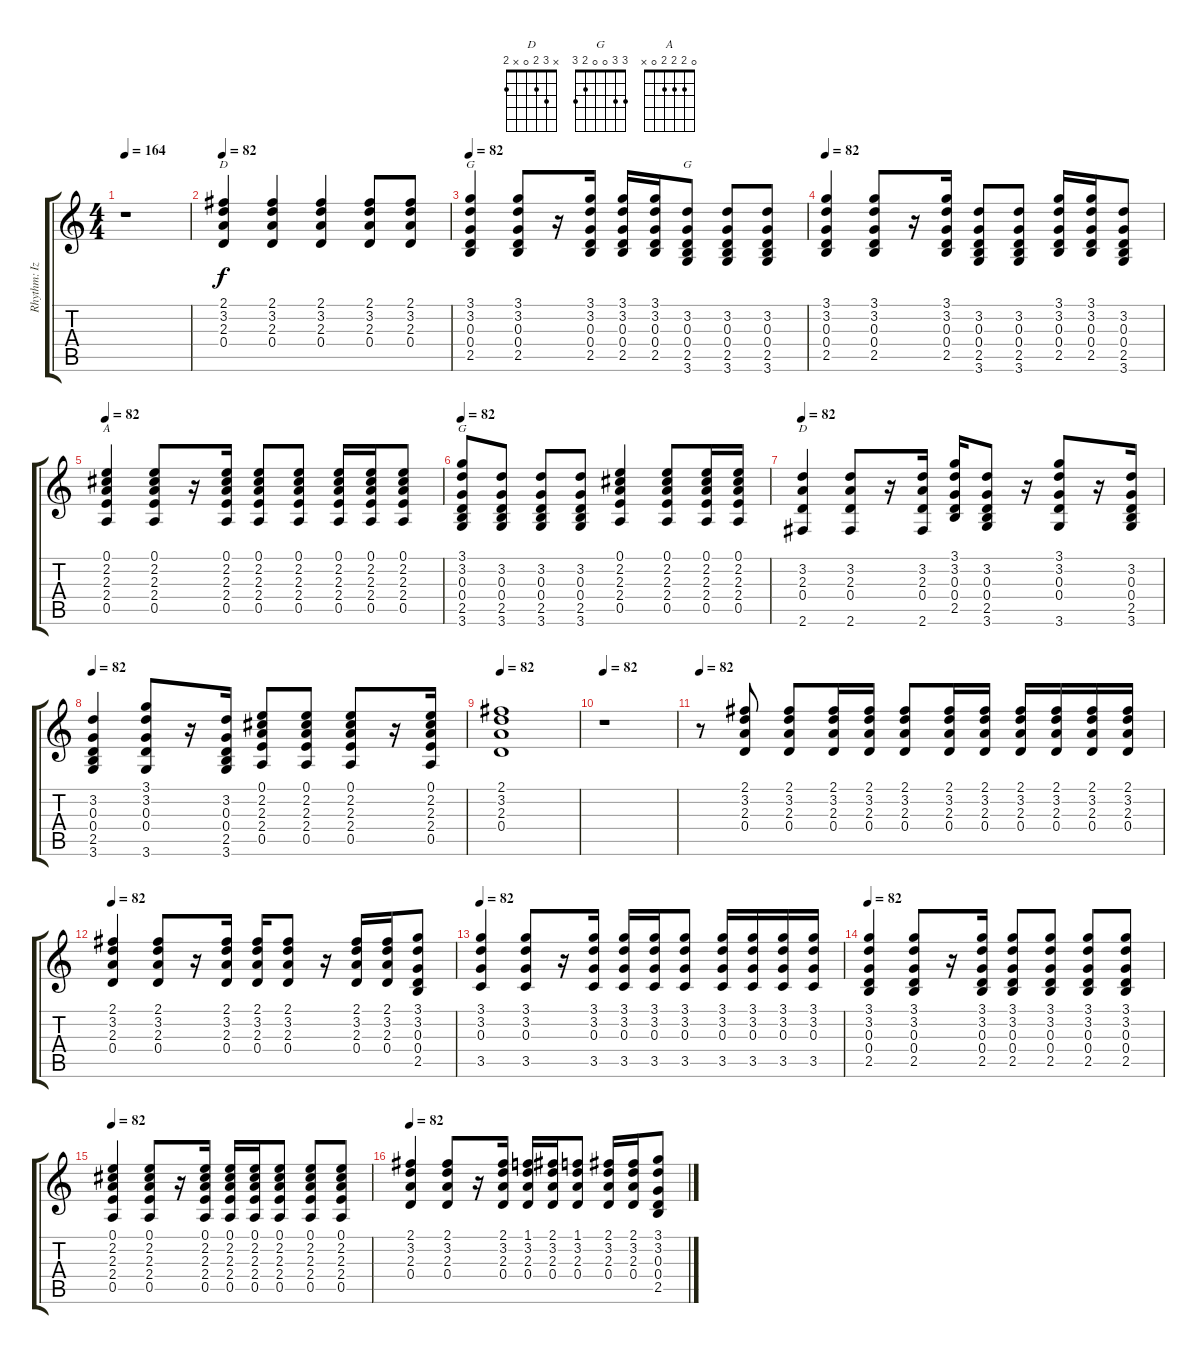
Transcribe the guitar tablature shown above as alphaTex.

\track ("Rhythm: Izzy" "Rhythm: Iz") {instrument acousticguitarsteel}
\staff {score tabs}
\tuning (E4 B3 G3 D3 A2 E2) {hide}
\chord ("D" 2 3 2 0 x x)
\chord ("G" 3 3 0 0 2 x)
\chord ("G" x 3 0 0 2 3)
\chord ("A" 0 2 2 2 0 x)
\chord ("G" 3 3 0 0 2 3)
\chord ("D" x 3 2 0 x 2)
\ts (4 4)
\tempo 164
\tempo 82
\tempo 164
\clef g2
\ks c
r.1{dy f instrument acousticguitarsteel} |
\tempo 82
(2.1 3.2 2.3 0.4).4{ch "D"} (2.1 3.2 2.3 0.4).4 (2.1 3.2 2.3 0.4).4 (2.1 3.2 2.3 0.4).8 (2.1 3.2 2.3 0.4).8 |
\tempo 82
(3.1 3.2 0.3 0.4 2.5).4{ch "G"} (3.1 3.2 0.3 0.4 2.5).8 r.16 (3.1 3.2 0.3 0.4 2.5).16 (3.1 3.2 0.3 0.4 2.5).16 (3.1 3.2 0.3 0.4 2.5).16 (3.2 0.3 0.4 2.5 3.6).8{ch "G"} (3.2 0.3 0.4 2.5 3.6).8 (3.2 0.3 0.4 2.5 3.6).8 |
\tempo 82
(3.1 3.2 0.3 0.4 2.5).4 (3.1 3.2 0.3 0.4 2.5).8 r.16 (3.1 3.2 0.3 0.4 2.5).16 (3.2 0.3 0.4 2.5 3.6).8 (3.2 0.3 0.4 2.5 3.6).8 (3.1 3.2 0.3 0.4 2.5).16 (3.1 3.2 0.3 0.4 2.5).16 (3.2 0.3 0.4 2.5 3.6).8 |
\tempo 82
(0.1 2.2 2.3 2.4 0.5).4{ch "A"} (0.1 2.2 2.3 2.4 0.5).8 r.16 (0.1 2.2 2.3 2.4 0.5).16 (0.1 2.2 2.3 2.4 0.5).8 (0.1 2.2 2.3 2.4 0.5).8 (0.1 2.2 2.3 2.4 0.5).16 (0.1 2.2 2.3 2.4 0.5).16 (0.1 2.2 2.3 2.4 0.5).8 |
\tempo 82
(3.1 3.2 0.3 0.4 2.5 3.6).8{ch "G"} (3.2 0.3 0.4 2.5 3.6).8 (3.2 0.3 0.4 2.5 3.6).8 (3.2 0.3 0.4 2.5 3.6).8 (0.1 2.2 2.3 2.4 0.5).4 (0.1 2.2 2.3 2.4 0.5).8 (0.1 2.2 2.3 2.4 0.5).16 (0.1 2.2 2.3 2.4 0.5).16 |
\tempo 82
(3.2 2.3 0.4 2.6).4{ch "D"} (3.2 2.3 0.4 2.6).8 r.16 (3.2 2.3 0.4 2.6).16 (3.1 3.2 0.3 0.4 2.5).16 (3.2 0.3 0.4 2.5 3.6).8 r.16 (3.1 3.2 0.3 0.4 3.6).8 r.16 (3.2 0.3 0.4 2.5 3.6).16 |
\tempo 82
(3.2 0.3 0.4 2.5 3.6).4 (3.1 3.2 0.3 0.4 3.6).8 r.16 (3.2 0.3 0.4 2.5 3.6).16 (0.1 2.2 2.3 2.4 0.5).8 (0.1 2.2 2.3 2.4 0.5).8 (0.1 2.2 2.3 2.4 0.5).8 r.16 (0.1 2.2 2.3 2.4 0.5).16 |
\tempo 82
(2.1 3.2 2.3 0.4).1 |
\tempo 82
r.1 |
\tempo 82
r.8 (2.1 3.2 2.3 0.4).8 (2.1 3.2 2.3 0.4).8 (2.1 3.2 2.3 0.4).16 (2.1 3.2 2.3 0.4).16 (2.1 3.2 2.3 0.4).8 (2.1 3.2 2.3 0.4).16 (2.1 3.2 2.3 0.4).16 (2.1 3.2 2.3 0.4).16 (2.1 3.2 2.3 0.4).16 (2.1 3.2 2.3 0.4).16 (2.1 3.2 2.3 0.4).16 |
\tempo 82
(2.1 3.2 2.3 0.4).4 (2.1 3.2 2.3 0.4).8 r.16 (2.1 3.2 2.3 0.4).16 (2.1 3.2 2.3 0.4).16 (2.1 3.2 2.3 0.4).8 r.16 (2.1 3.2 2.3 0.4).16 (2.1 3.2 2.3 0.4).16 (3.1 3.2 0.3 0.4 2.5).8 |
\tempo 82
(3.1 3.2 0.3 3.5).4 (3.1 3.2 0.3 3.5).8 r.16 (3.1 3.2 0.3 3.5).16 (3.1 3.2 0.3 3.5).16 (3.1 3.2 0.3 3.5).16 (3.1 3.2 0.3 3.5).8 (3.1 3.2 0.3 3.5).16 (3.1 3.2 0.3 3.5).16 (3.1 3.2 0.3 3.5).16 (3.1 3.2 0.3 3.5).16 |
\tempo 82
(3.1 3.2 0.3 0.4 2.5).4 (3.1 3.2 0.3 0.4 2.5).8 r.16 (3.1 3.2 0.3 0.4 2.5).16 (3.1 3.2 0.3 0.4 2.5).8 (3.1 3.2 0.3 0.4 2.5).8 (3.1 3.2 0.3 0.4 2.5).8 (3.1 3.2 0.3 0.4 2.5).8 |
\tempo 82
(0.1 2.2 2.3 2.4 0.5).4 (0.1 2.2 2.3 2.4 0.5).8 r.16 (0.1 2.2 2.3 2.4 0.5).16 (0.1 2.2 2.3 2.4 0.5).16 (0.1 2.2 2.3 2.4 0.5).16 (0.1 2.2 2.3 2.4 0.5).8 (0.1 2.2 2.3 2.4 0.5).8 (0.1 2.2 2.3 2.4 0.5).8 |
\tempo 82
(2.1 3.2 2.3 0.4).4 (2.1 3.2 2.3 0.4).8 r.16 (2.1 3.2 2.3 0.4).16 (1.1 3.2 2.3 0.4).16 (2.1 3.2 2.3 0.4).16 (1.1 3.2 2.3 0.4).8 (2.1 3.2 2.3 0.4).16 (2.1 3.2 2.3 0.4).16 (3.1 3.2 0.3 0.4 2.5).8
